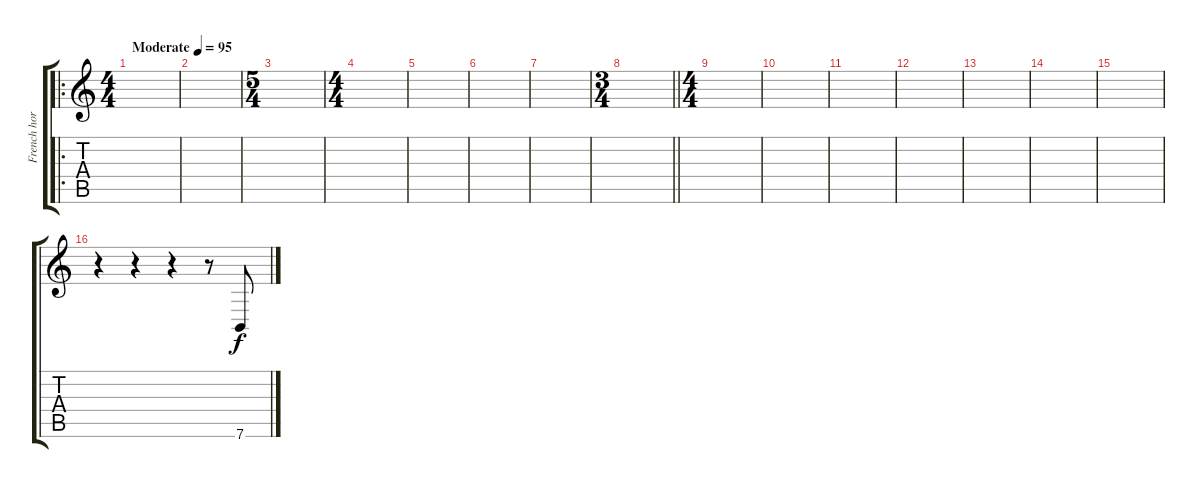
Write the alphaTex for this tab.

\track ("French horn" "French hor") {instrument frenchhorn}
\staff {score tabs}
\tuning (E4 B3 G3 D3 A2 E2) {hide}
\ro
\ts (4 4)
\tempo (95 "Moderate")
\clef g2
\ks c
|
|
\ts (5 4)
|
\ts (4 4)
|
|
|
|
\ts (3 4)
\barLineRight lightlight
|
\ts (4 4)
|
|
|
|
|
|
|
r.4 r.4 r.4 r.8 7.6.8
